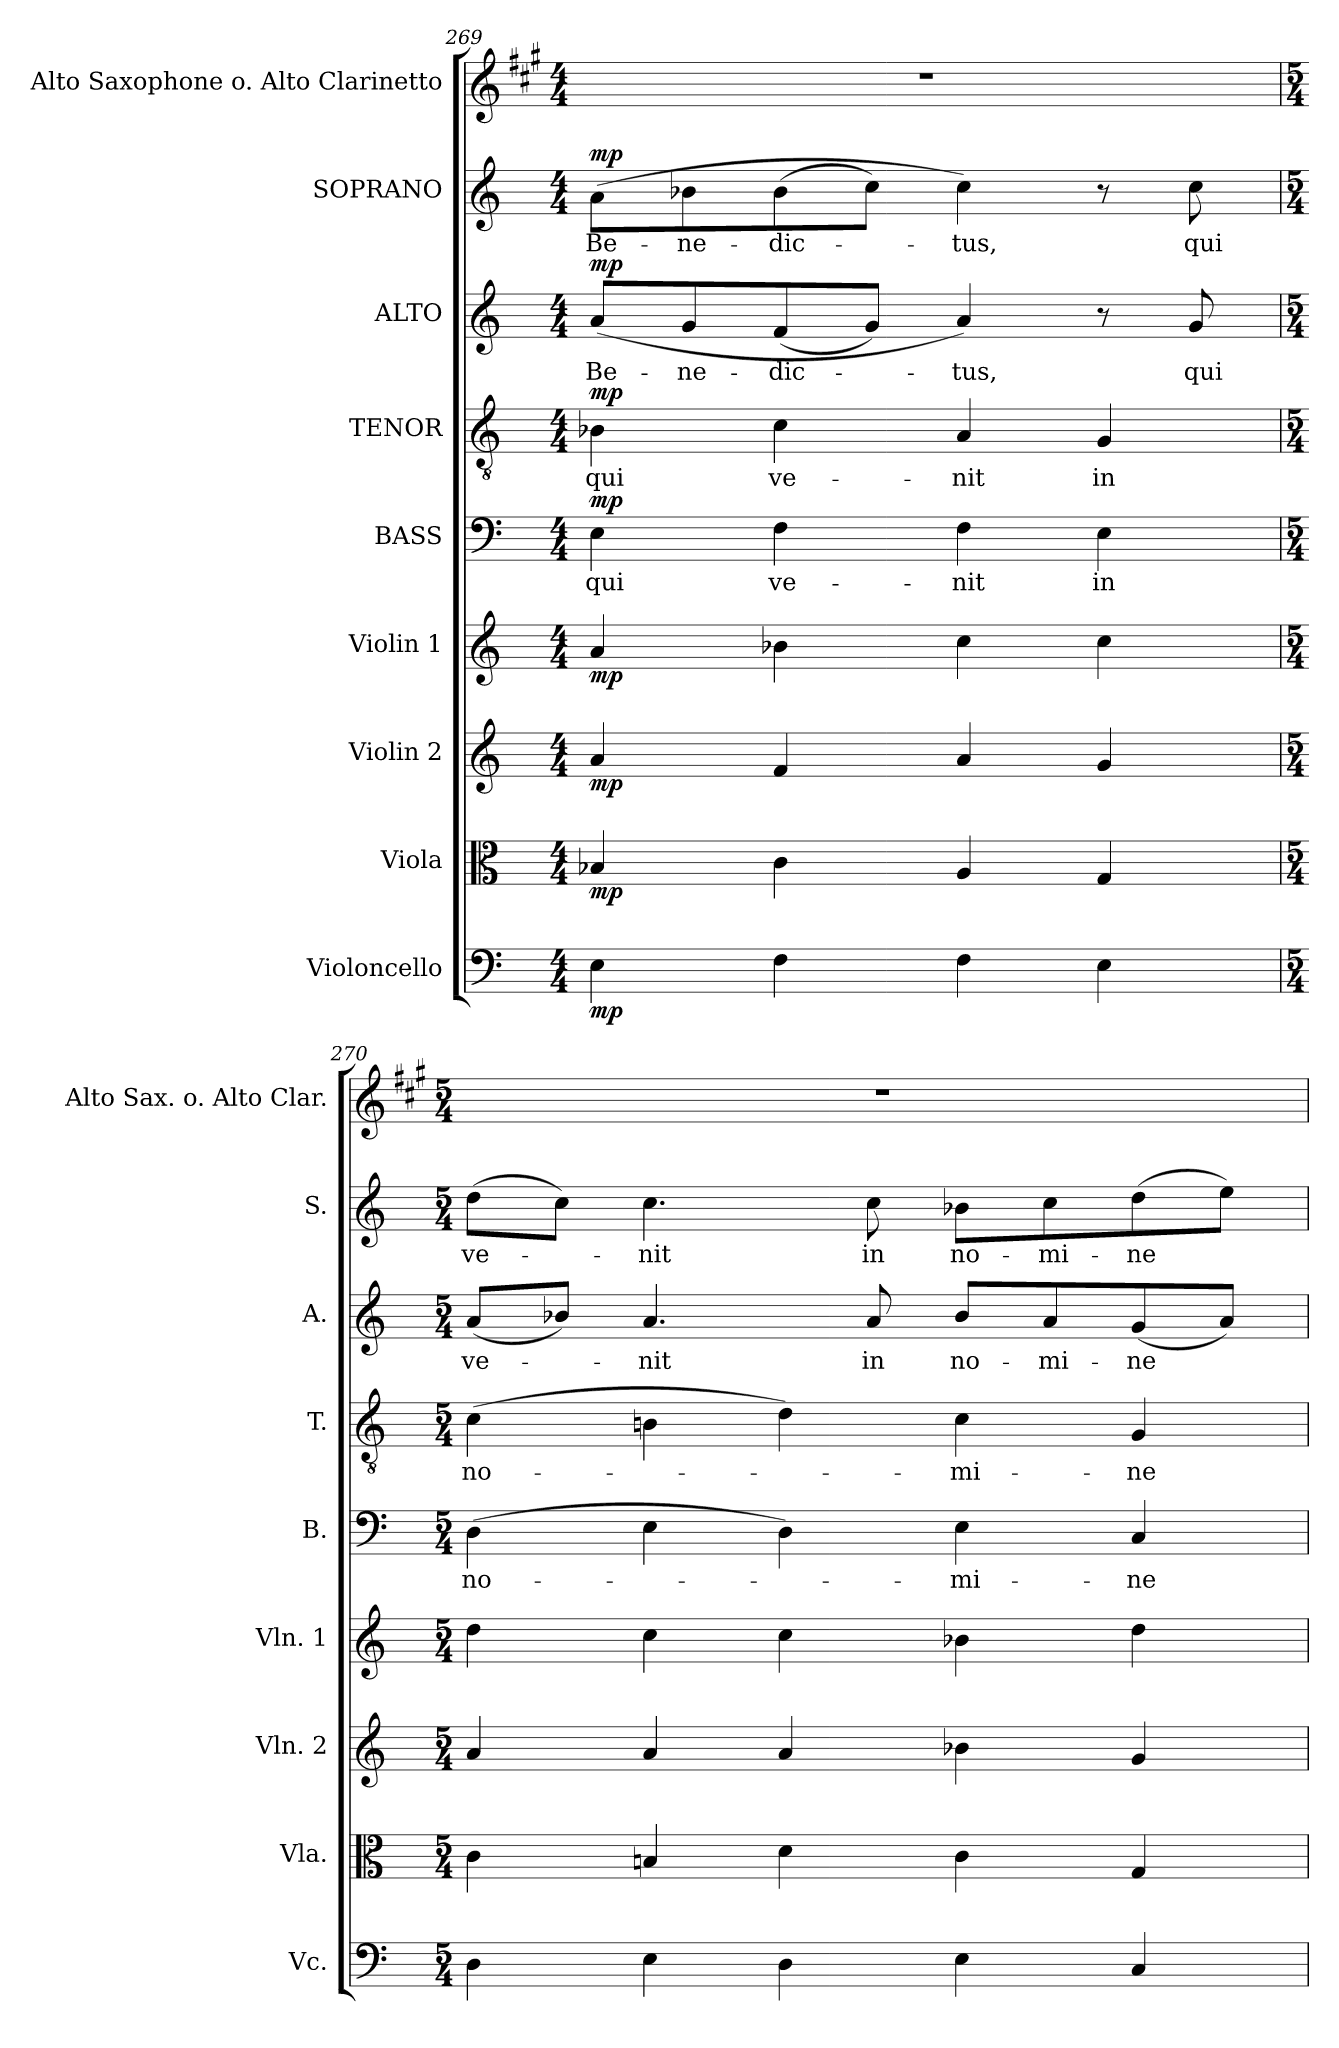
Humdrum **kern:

**kern	**dynam	**kern	**dynam	**kern	**dynam	**kern	**dynam	**kern	**text	**dynam	**kern	**text	**dynam	**kern	**text	**dynam	**kern	**text	**dynam	**kern
*part9	*part9	*part8	*part8	*part7	*part7	*part6	*part6	*part5	*part5	*part5	*part4	*part4	*part4	*part3	*part3	*part3	*part2	*part2	*part2	*part1
*staff9	*staff9	*staff8	*staff8	*staff7	*staff7	*staff6	*staff6	*staff5	*staff5	*staff5	*staff4	*staff4	*staff4	*staff3	*staff3	*staff3	*staff2	*staff2	*staff2	*staff1
*I"Violoncello	*	*I"Viola	*	*I"Violin 2	*	*I"Violin 1	*	*I"BASS	*	*	*I"TENOR	*	*	*I"ALTO	*	*	*I"SOPRANO	*	*	*I"Alto Saxophone o. Alto Clarinetto
*I'Vc.	*	*I'Vla.	*	*I'Vln. 2	*	*I'Vln. 1	*	*I'B.	*	*	*I'T.	*	*	*I'A.	*	*	*I'S.	*	*	*I'Alto Sax. o. Alto Clar.
!!LO:PB:g=z
*clefF4	*	*clefC3	*	*clefG2	*	*clefG2	*	*clefF4	*	*	*clefGv2	*	*	*clefG2	*	*	*clefG2	*	*	*clefG2
*	*	*	*	*	*	*	*	*	*	*	*ITrd7c12	*	*	*	*	*	*	*	*	*ITrd5c9
*k[]	*	*k[]	*	*k[]	*	*k[]	*	*k[]	*	*	*k[]	*	*	*k[]	*	*	*k[]	*	*	*k[]
*C:	*	*C:	*	*C:	*	*C:	*	*C:	*	*	*C:	*	*	*C:	*	*	*C:	*	*	*C:
*M4/4	*	*M4/4	*	*M4/4	*	*M4/4	*	*M4/4	*	*	*M4/4	*	*	*M4/4	*	*	*M4/4	*	*	*M4/4
=269	=269	=269	=269	=269	=269	=269	=269	=269	=269	=269	=269	=269	=269	=269	=269	=269	=269	=269	=269	=269
!	!	!	!	!	!	!	!	!	!LO:LY:b:color=#000000	!	!	!	!	!	!	!	!	!	!	!
!	!	!	!	!	!	!	!	!	!	!	!	!LO:LY:b:color=#000000	!	!	!	!	!	!	!	!
!	!	!	!	!	!	!	!	!	!	!	!	!	!	!	!LO:LY:b:color=#000000	!	!	!	!	!
!	!	!	!	!	!	!	!	!	!	!	!	!	!	!	!	!	!	!LO:LY:b:color=#000000	!	!
4Ei\	mp	4B-Xi/	mp	4ai/	mp	4ai/	mp	4Ei\	qui	mp	4BB-Xi\	qui	mp	(8ai/L	Be-	mp	(8ai\L	Be-	mp	1r
!	!	!	!	!	!	!	!	!	!	!	!	!	!	!	!LO:LY:b:color=#000000	!	!	!	!	!
!	!	!	!	!	!	!	!	!	!	!	!	!	!	!	!	!	!	!LO:LY:b:color=#000000	!	!
.	.	.	.	.	.	.	.	.	.	.	.	.	.	8gi/	-ne-	.	8b-Xi\	-ne-	.	.
!	!	!	!	!	!	!	!	!	!LO:LY:b:color=#000000	!	!	!	!	!	!	!	!	!	!	!
!	!	!	!	!	!	!	!	!	!	!	!	!LO:LY:b:color=#000000	!	!	!	!	!	!	!	!
!	!	!	!	!	!	!	!	!	!	!	!	!	!	!	!LO:LY:b:color=#000000	!	!	!	!	!
!	!	!	!	!	!	!	!	!	!	!	!	!	!	!	!	!	!	!LO:LY:b:color=#000000	!	!
4Fi\	.	4ci\	.	4fi/	.	4b-Xi\	.	4Fi\	ve-	.	4Ci\	ve-	.	(8fi/	-dic-	.	(8b-i\	-dic-	.	.
.	.	.	.	.	.	.	.	.	.	.	.	.	.	8gi/J)	.	.	8cci\J)	.	.	.
!	!	!	!	!	!	!	!	!	!LO:LY:b:color=#000000	!	!	!	!	!	!	!	!	!	!	!
!	!	!	!	!	!	!	!	!	!	!	!	!LO:LY:b:color=#000000	!	!	!	!	!	!	!	!
!	!	!	!	!	!	!	!	!	!	!	!	!	!	!	!LO:LY:b:color=#000000	!	!	!	!	!
!	!	!	!	!	!	!	!	!	!	!	!	!	!	!	!	!	!	!LO:LY:b:color=#000000	!	!
4Fi\	.	4Ai/	.	4ai/	.	4cci\	.	4Fi\	-nit	.	4AAi/	-nit	.	4ai/)	-tus,	.	4cci\)	-tus,	.	.
!	!	!	!	!	!	!	!	!	!LO:LY:b:color=#000000	!	!	!	!	!	!	!	!	!	!	!
!	!	!	!	!	!	!	!	!	!	!	!	!LO:LY:b:color=#000000	!	!	!	!	!	!	!	!
4Ei\	.	4Gi/	.	4gi/	.	4cci\	.	4Ei\	in	.	4GGi/	in	.	8r	.	.	8r	.	.	.
!	!	!	!	!	!	!	!	!	!	!	!	!	!	!	!LO:LY:b:color=#000000	!	!	!	!	!
!	!	!	!	!	!	!	!	!	!	!	!	!	!	!	!	!	!	!LO:LY:b:color=#000000	!	!
.	.	.	.	.	.	.	.	.	.	.	.	.	.	8gi/	qui	.	8cci\	qui	.	.
=270	=270	=270	=270	=270	=270	=270	=270	=270	=270	=270	=270	=270	=270	=270	=270	=270	=270	=270	=270	=270
*M5/4	*	*M5/4	*	*M5/4	*	*M5/4	*	*M5/4	*	*	*M5/4	*	*	*M5/4	*	*	*M5/4	*	*	*M5/4
!	!	!	!	!	!	!	!	!	!LO:LY:b:color=#000000	!	!	!	!	!	!	!	!	!	!	!
!	!	!	!	!	!	!	!	!	!	!	!	!LO:LY:b:color=#000000	!	!	!	!	!	!	!	!
!	!	!	!	!	!	!	!	!	!	!	!	!	!	!	!LO:LY:b:color=#000000	!	!	!	!	!
!	!	!	!	!	!	!	!	!	!	!	!	!	!	!	!	!	!	!LO:LY:b:color=#000000	!	!LO:N:vis=1
4Di\	.	4ci\	.	4ai/	.	4ddi\	.	(4Di\	no-	.	(4Ci\	no-	.	(8ai/L	ve-	.	(8ddi\L	ve-	.	4%5r
.	.	.	.	.	.	.	.	.	.	.	.	.	.	8b-Xi/J)	.	.	8cci\J)	.	.	.
!	!	!	!	!	!	!	!	!	!	!	!	!	!	!	!LO:LY:b:color=#000000	!	!	!	!	!
!	!	!	!	!	!	!	!	!	!	!	!	!	!	!	!	!	!	!LO:LY:b:color=#000000	!	!
4Ei\	.	4Bni/	.	4ai/	.	4cci\	.	4Ei\	.	.	4BBni\	.	.	4.ai/	-nit	.	4.cci\	-nit	.	.
4Di\	.	4di\	.	4ai/	.	4cci\	.	4Di\)	.	.	4Di\)	.	.	.	.	.	.	.	.	.
!	!	!	!	!	!	!	!	!	!	!	!	!	!	!	!LO:LY:b:color=#000000	!	!	!	!	!
!	!	!	!	!	!	!	!	!	!	!	!	!	!	!	!	!	!	!LO:LY:b:color=#000000	!	!
.	.	.	.	.	.	.	.	.	.	.	.	.	.	8ai/	in	.	8cci\	in	.	.
!	!	!	!	!	!	!	!	!	!LO:LY:b:color=#000000	!	!	!	!	!	!	!	!	!	!	!
!	!	!	!	!	!	!	!	!	!	!	!	!LO:LY:b:color=#000000	!	!	!	!	!	!	!	!
!	!	!	!	!	!	!	!	!	!	!	!	!	!	!	!LO:LY:b:color=#000000	!	!	!	!	!
!	!	!	!	!	!	!	!	!	!	!	!	!	!	!	!	!	!	!LO:LY:b:color=#000000	!	!
4Ei\	.	4ci\	.	4b-Xi\	.	4b-Xi\	.	4Ei\	-mi-	.	4Ci\	-mi-	.	8b-i/L	no-	.	8b-Xi\L	no-	.	.
!	!	!	!	!	!	!	!	!	!	!	!	!	!	!	!LO:LY:b:color=#000000	!	!	!	!	!
!	!	!	!	!	!	!	!	!	!	!	!	!	!	!	!	!	!	!LO:LY:b:color=#000000	!	!
.	.	.	.	.	.	.	.	.	.	.	.	.	.	8ai/	-mi-	.	8cci\	-mi-	.	.
!	!	!	!	!	!	!	!	!	!LO:LY:b:color=#000000	!	!	!	!	!	!	!	!	!	!	!
!	!	!	!	!	!	!	!	!	!	!	!	!LO:LY:b:color=#000000	!	!	!	!	!	!	!	!
!	!	!	!	!	!	!	!	!	!	!	!	!	!	!	!LO:LY:b:color=#000000	!	!	!	!	!
!	!	!	!	!	!	!	!	!	!	!	!	!	!	!	!	!	!	!LO:LY:b:color=#000000	!	!
4Ci/	.	4Gi/	.	4gi/	.	4ddi\	.	4Ci/	-ne	.	4GGi/	-ne	.	(8gi/	-ne	.	(8ddi\	-ne	.	.
.	.	.	.	.	.	.	.	.	.	.	.	.	.	8ai/J)	.	.	8eei\J)	.	.	.
=	=	=	=	=	=	=	=	=	=	=	=	=	=	=	=	=	=	=	=	=
*-	*-	*-	*-	*-	*-	*-	*-	*-	*-	*-	*-	*-	*-	*-	*-	*-	*-	*-	*-	*-
